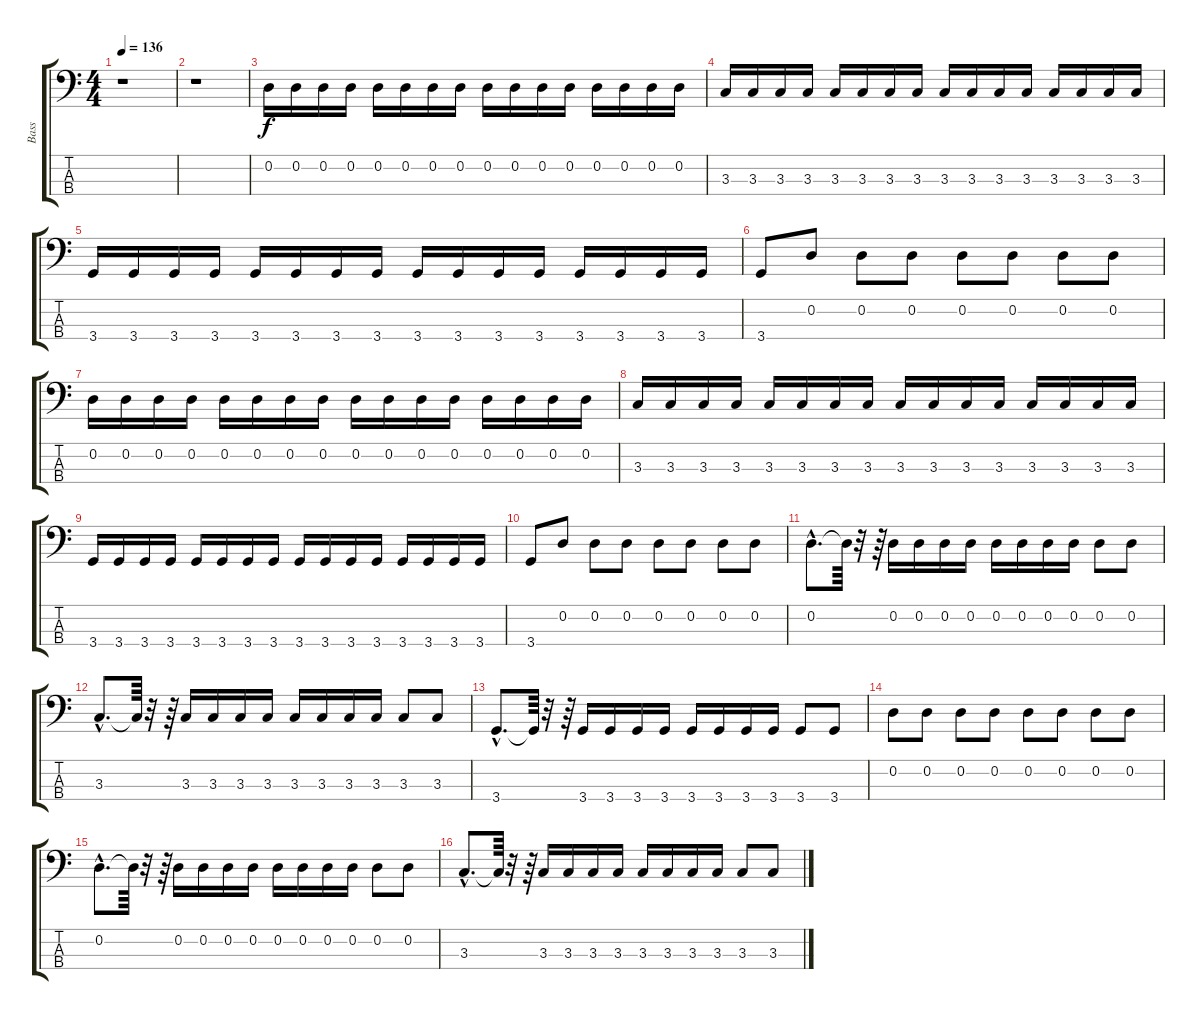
\track ("Bass" "Bass") {instrument electricbassfinger}
\staff {score tabs}
\tuning (G2 D2 A1 E1) {hide}
\ts (4 4)
\tempo 136
\clef f4
\ks c
r.1{dy f instrument electricbassfinger} |
r.1 |
0.2.16 0.2.16 0.2.16 0.2.16 0.2.16 0.2.16 0.2.16 0.2.16 0.2.16 0.2.16 0.2.16 0.2.16 0.2.16 0.2.16 0.2.16 0.2.16 |
3.3.16 3.3.16 3.3.16 3.3.16 3.3.16 3.3.16 3.3.16 3.3.16 3.3.16 3.3.16 3.3.16 3.3.16 3.3.16 3.3.16 3.3.16 3.3.16 |
3.4.16 3.4.16 3.4.16 3.4.16 3.4.16 3.4.16 3.4.16 3.4.16 3.4.16 3.4.16 3.4.16 3.4.16 3.4.16 3.4.16 3.4.16 3.4.16 |
3.4.8 0.2.8 0.2.8 0.2.8 0.2.8 0.2.8 0.2.8 0.2.8 |
0.2.16 0.2.16 0.2.16 0.2.16 0.2.16 0.2.16 0.2.16 0.2.16 0.2.16 0.2.16 0.2.16 0.2.16 0.2.16 0.2.16 0.2.16 0.2.16 |
3.3.16 3.3.16 3.3.16 3.3.16 3.3.16 3.3.16 3.3.16 3.3.16 3.3.16 3.3.16 3.3.16 3.3.16 3.3.16 3.3.16 3.3.16 3.3.16 |
3.4.16 3.4.16 3.4.16 3.4.16 3.4.16 3.4.16 3.4.16 3.4.16 3.4.16 3.4.16 3.4.16 3.4.16 3.4.16 3.4.16 3.4.16 3.4.16 |
3.4.8 0.2.8 0.2.8 0.2.8 0.2.8 0.2.8 0.2.8 0.2.8 |
0.2{hac}.8{d} 0.2{t}.64 r.32 r.64 0.2.16 0.2.16 0.2.16 0.2.16 0.2.16 0.2.16 0.2.16 0.2.16 0.2.8 0.2.8 |
3.3{hac}.8{d} 3.3{t}.64 r.32 r.64 3.3.16 3.3.16 3.3.16 3.3.16 3.3.16 3.3.16 3.3.16 3.3.16 3.3.8 3.3.8 |
3.4{hac}.8{d} 3.4{t}.64 r.32 r.64 3.4.16 3.4.16 3.4.16 3.4.16 3.4.16 3.4.16 3.4.16 3.4.16 3.4.8 3.4.8 |
0.2.8 0.2.8 0.2.8 0.2.8 0.2.8 0.2.8 0.2.8 0.2.8 |
0.2{hac}.8{d} 0.2{t}.64 r.32 r.64 0.2.16 0.2.16 0.2.16 0.2.16 0.2.16 0.2.16 0.2.16 0.2.16 0.2.8 0.2.8 |
3.3{hac}.8{d} 3.3{t}.64 r.32 r.64 3.3.16 3.3.16 3.3.16 3.3.16 3.3.16 3.3.16 3.3.16 3.3.16 3.3.8 3.3.8
